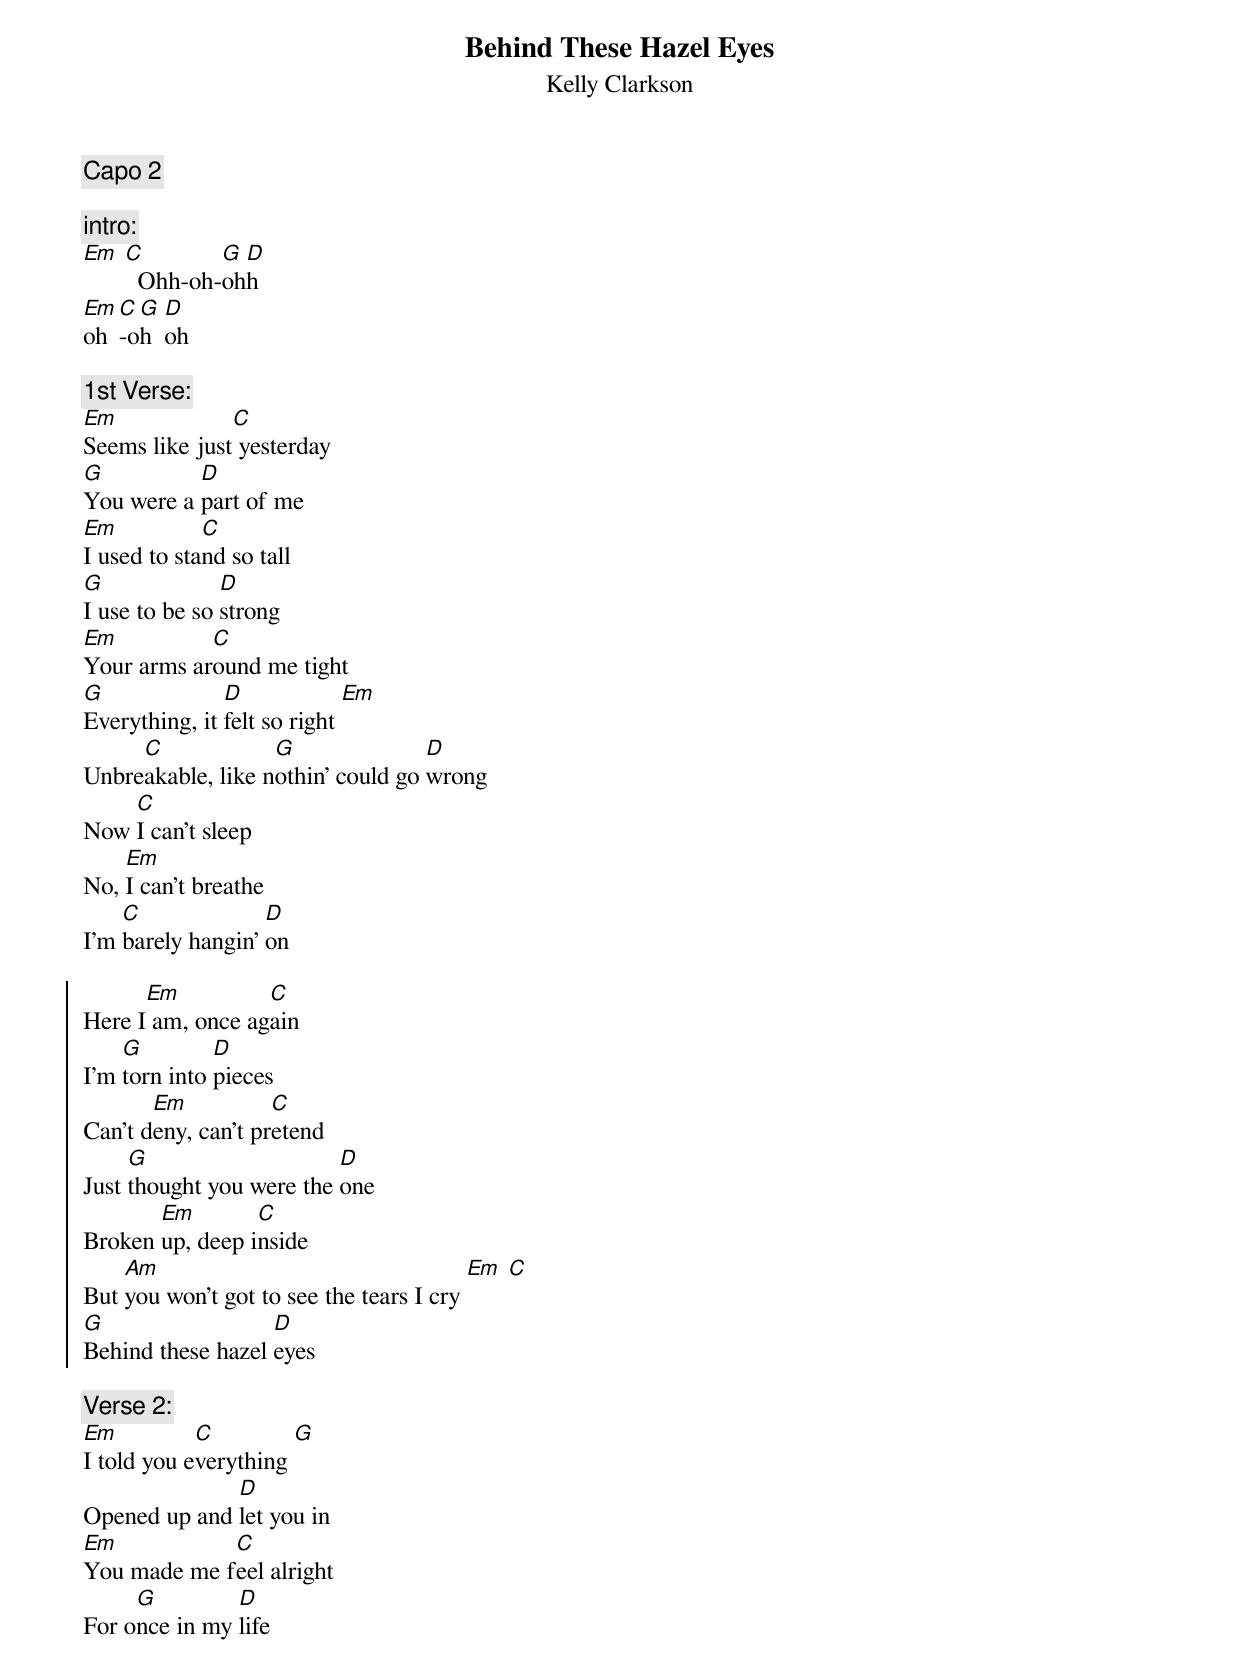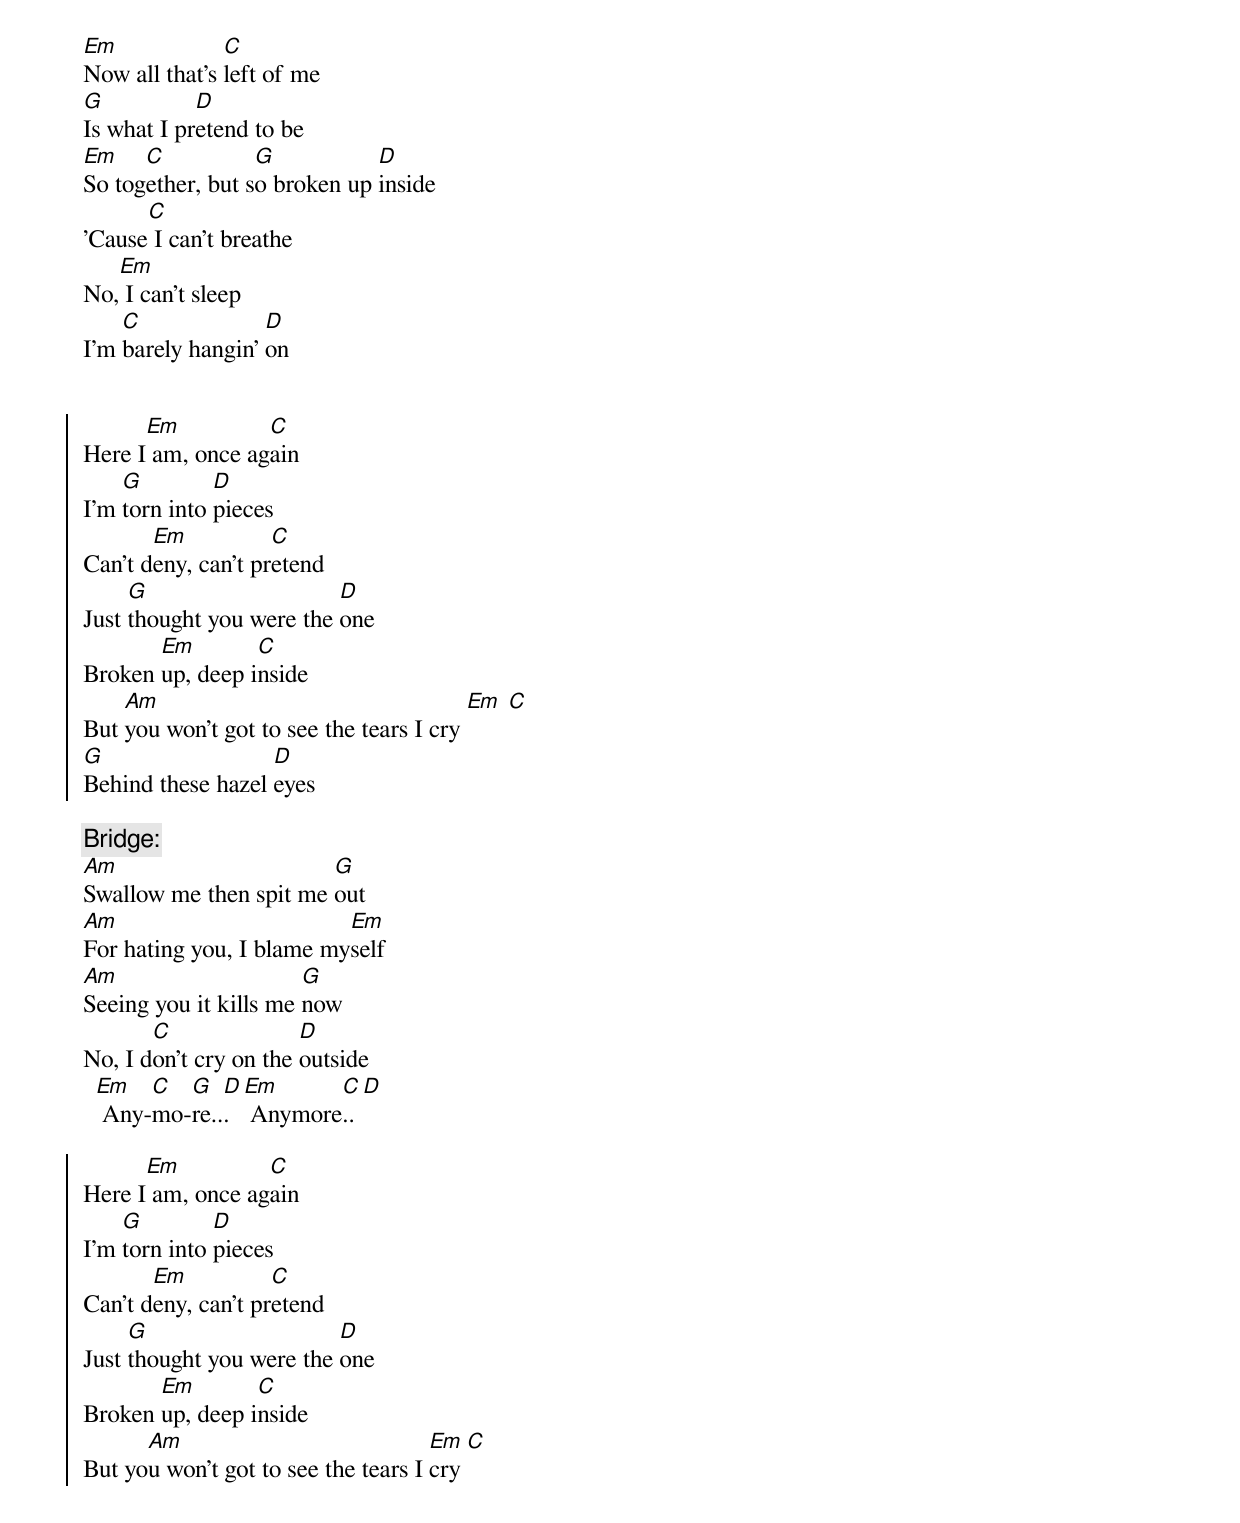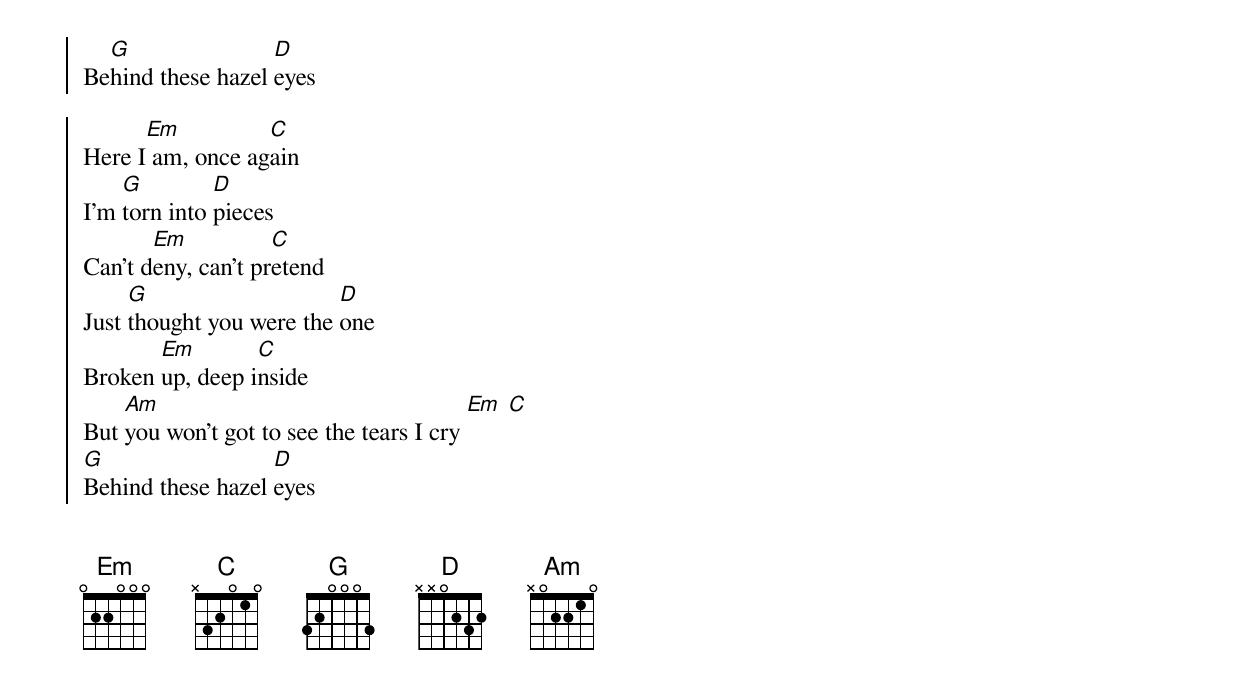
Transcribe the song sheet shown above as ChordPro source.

{title: Behind These Hazel Eyes}
{subtitle: Kelly Clarkson}
{c:Capo 2}

{c:intro: }
[Em] [C]  Ohh-oh-[G]oh[D]h
[Em]oh[C]-o[G]h  [D]oh

{c:1st Verse:}
[Em]Seems like just[C] yesterday
[G]You were a [D]part of me
[Em]I used to sta[C]nd so tall
[G]I use to be so [D]strong
[Em]Your arms ar[C]ound me tight
[G]Everything, it [D]felt so right [Em]
Unbre[C]akable, like n[G]othin' could go [D]wrong
Now [C]I can't sleep
No, [Em]I can't breathe
I'm [C]barely hangin' [D]on

{soc}
Here I[Em] am, once ag[C]ain
I'm [G]torn into [D]pieces
Can't d[Em]eny, can't pr[C]etend
Just [G]thought you were the [D]one
Broken [Em]up, deep i[C]nside
But [Am]you won't got to see the tears I cry [Em] [C]
[G]Behind these hazel [D]eyes
{eoc}

{c:Verse 2:}
[Em]I told you e[C]verything [G]
Opened up and [D]let you in
[Em]You made me f[C]eel alright
For o[G]nce in my [D]life
[Em]Now all that's [C]left of me
[G]Is what I pr[D]etend to be
[Em]So tog[C]ether, but s[G]o broken up [D]inside
'Cause[C] I can't breathe
No,[Em] I can't sleep
I'm [C]barely hangin' [D]on


{soc}
Here I[Em] am, once ag[C]ain
I'm [G]torn into [D]pieces
Can't d[Em]eny, can't pr[C]etend
Just [G]thought you were the [D]one
Broken [Em]up, deep i[C]nside
But [Am]you won't got to see the tears I cry [Em] [C]
[G]Behind these hazel [D]eyes
{eoc}

{c:Bridge:}
[Am]Swallow me then spit me [G]out
[Am]For hating you, I blame my[Em]self
[Am]Seeing you it kills me [G]now
No, I d[C]on't cry on the [D]outside
  [Em] Any-[C]mo-[G]re..[D]. [Em] Anymore[C].. [D]

{soc}
Here I[Em] am, once ag[C]ain
I'm [G]torn into [D]pieces
Can't d[Em]eny, can't pr[C]etend
Just [G]thought you were the [D]one
Broken [Em]up, deep i[C]nside
But yo[Am]u won't got to see the tears I [Em]cry [C]
Be[G]hind these hazel [D]eyes

Here I[Em] am, once ag[C]ain
I'm [G]torn into [D]pieces
Can't d[Em]eny, can't pr[C]etend
Just [G]thought you were the [D]one
Broken [Em]up, deep i[C]nside
But [Am]you won't got to see the tears I cry [Em] [C]
[G]Behind these hazel [D]eyes
{eoc}


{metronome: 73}
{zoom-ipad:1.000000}
